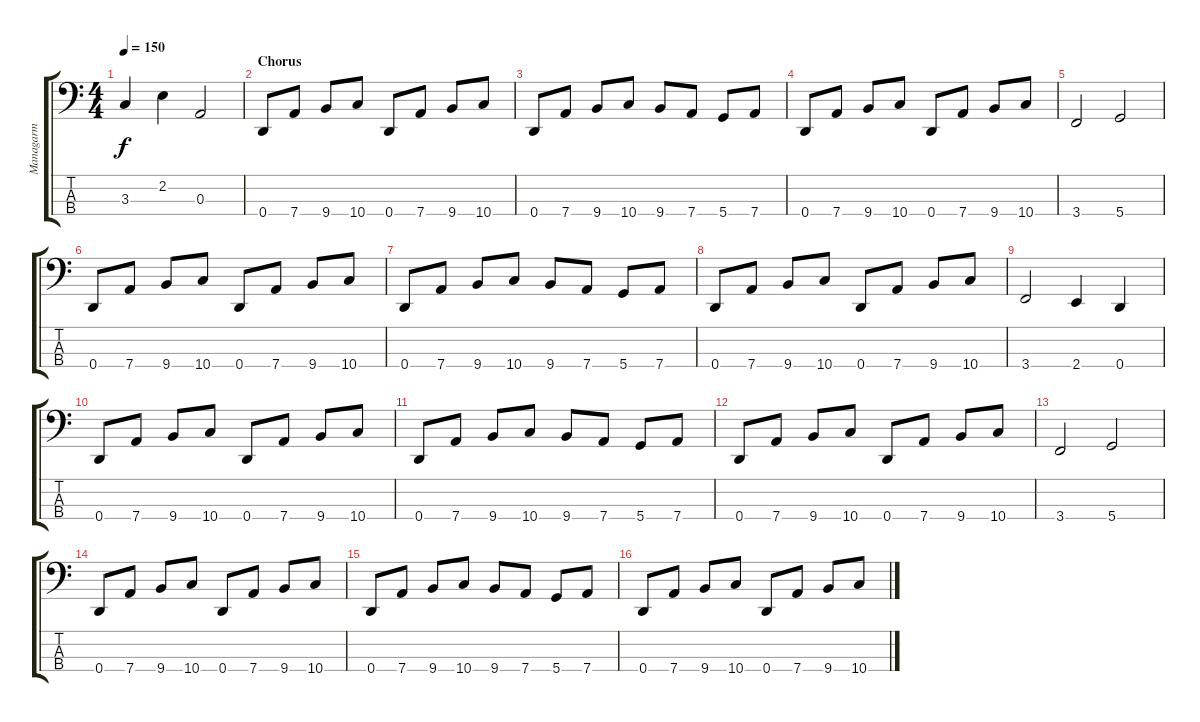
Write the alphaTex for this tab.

\track ("Managarm" "Managarm") {instrument electricbassfinger}
\staff {score tabs}
\tuning (G2 D2 A1 D1) {hide}
\ts (4 4)
\tempo 150
\clef f4
\ks c
3.3.4{dy f} 2.2.4 0.3.2 |
\section ("" "Chorus")
0.4.8 7.4.8 9.4.8 10.4.8 0.4.8 7.4.8 9.4.8 10.4.8 |
0.4.8 7.4.8 9.4.8 10.4.8 9.4.8 7.4.8 5.4.8 7.4.8 |
0.4.8 7.4.8 9.4.8 10.4.8 0.4.8 7.4.8 9.4.8 10.4.8 |
3.4.2 5.4.2 |
0.4.8 7.4.8 9.4.8 10.4.8 0.4.8 7.4.8 9.4.8 10.4.8 |
0.4.8 7.4.8 9.4.8 10.4.8 9.4.8 7.4.8 5.4.8 7.4.8 |
0.4.8 7.4.8 9.4.8 10.4.8 0.4.8 7.4.8 9.4.8 10.4.8 |
3.4.2 2.4.4 0.4.4 |
0.4.8 7.4.8 9.4.8 10.4.8 0.4.8 7.4.8 9.4.8 10.4.8 |
0.4.8 7.4.8 9.4.8 10.4.8 9.4.8 7.4.8 5.4.8 7.4.8 |
0.4.8 7.4.8 9.4.8 10.4.8 0.4.8 7.4.8 9.4.8 10.4.8 |
3.4.2 5.4.2 |
0.4.8 7.4.8 9.4.8 10.4.8 0.4.8 7.4.8 9.4.8 10.4.8 |
0.4.8 7.4.8 9.4.8 10.4.8 9.4.8 7.4.8 5.4.8 7.4.8 |
0.4.8 7.4.8 9.4.8 10.4.8 0.4.8 7.4.8 9.4.8 10.4.8
